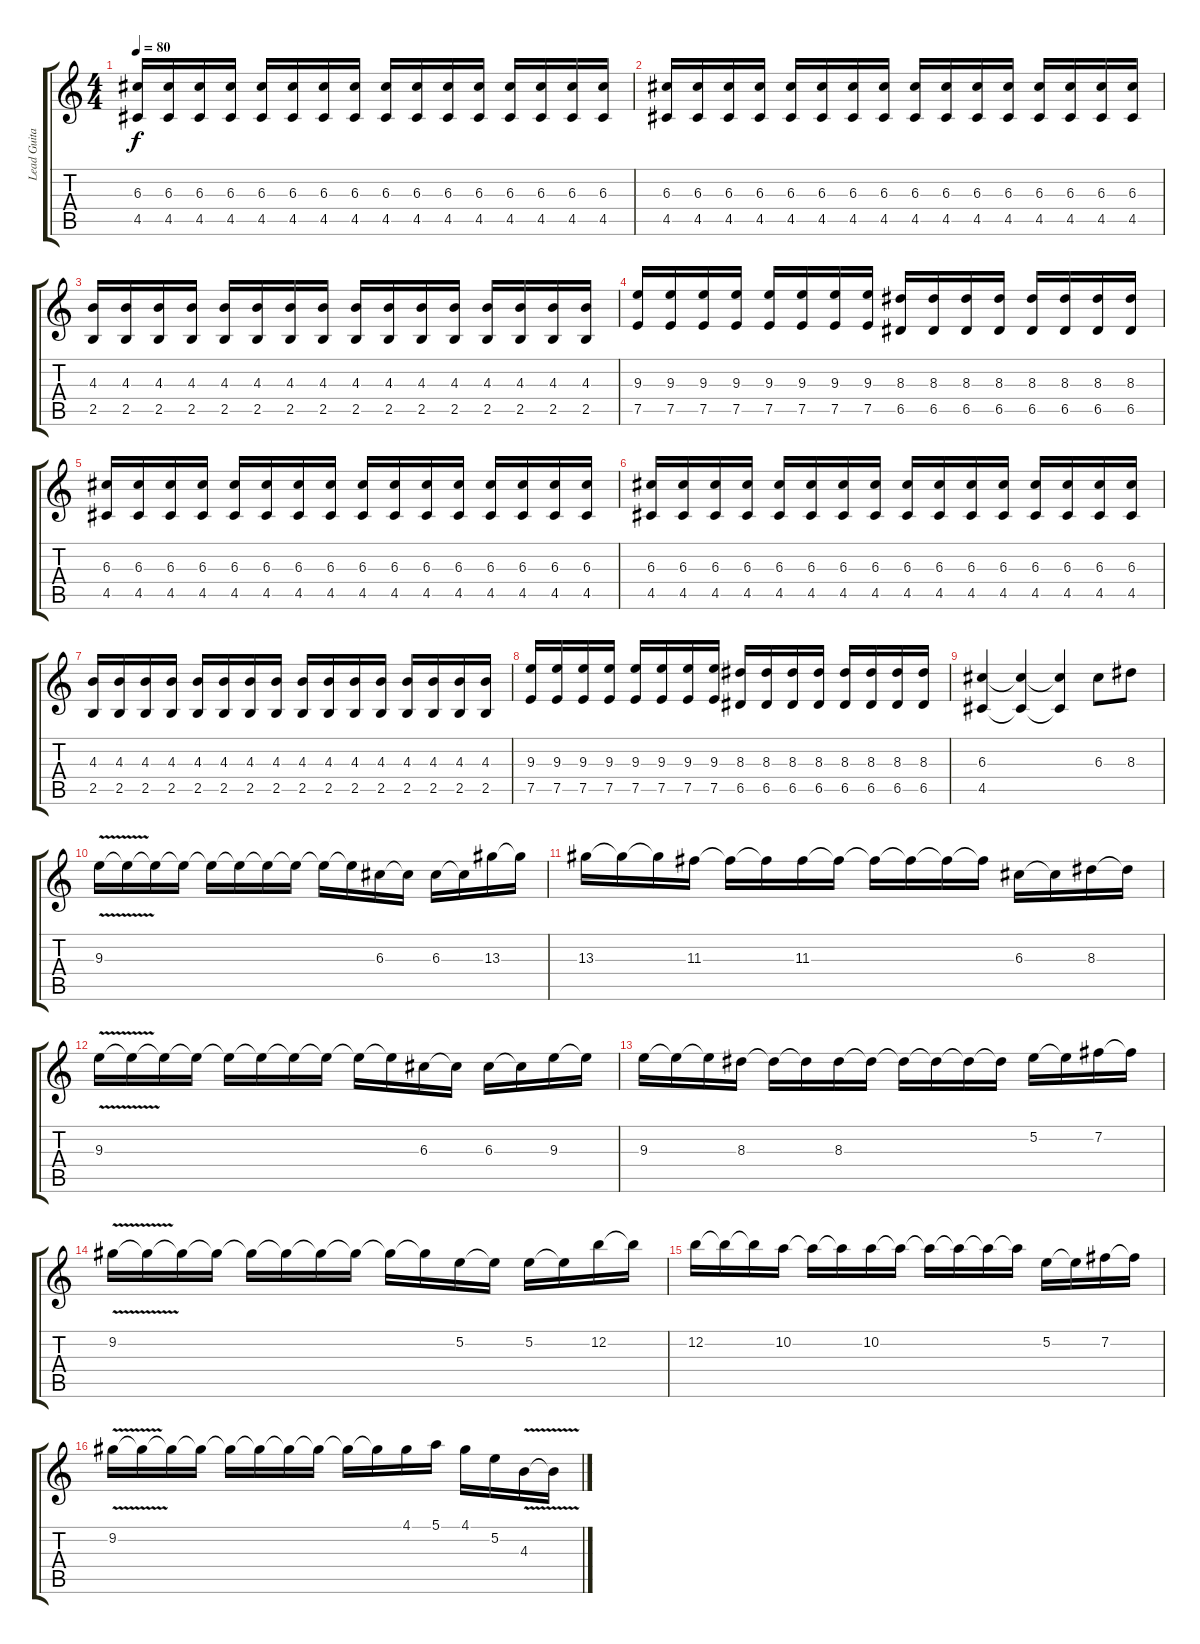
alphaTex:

\track ("Lead Guitar" "Lead Guita") {instrument distortionguitar}
\staff {score tabs}
\tuning (E4 B3 G3 D3 A2 E2) {hide}
\ts (4 4)
\tempo 80
\clef g2
\ks c
(6.3 4.5).16{dy f} (6.3 4.5).16 (6.3 4.5).16 (6.3 4.5).16 (6.3 4.5).16 (6.3 4.5).16 (6.3 4.5).16 (6.3 4.5).16 (6.3 4.5).16 (6.3 4.5).16 (6.3 4.5).16 (6.3 4.5).16 (6.3 4.5).16 (6.3 4.5).16 (6.3 4.5).16 (6.3 4.5).16 |
(6.3 4.5).16 (6.3 4.5).16 (6.3 4.5).16 (6.3 4.5).16 (6.3 4.5).16 (6.3 4.5).16 (6.3 4.5).16 (6.3 4.5).16 (6.3 4.5).16 (6.3 4.5).16 (6.3 4.5).16 (6.3 4.5).16 (6.3 4.5).16 (6.3 4.5).16 (6.3 4.5).16 (6.3 4.5).16 |
(4.3 2.5).16 (4.3 2.5).16 (4.3 2.5).16 (4.3 2.5).16 (4.3 2.5).16 (4.3 2.5).16 (4.3 2.5).16 (4.3 2.5).16 (4.3 2.5).16 (4.3 2.5).16 (4.3 2.5).16 (4.3 2.5).16 (4.3 2.5).16 (4.3 2.5).16 (4.3 2.5).16 (4.3 2.5).16 |
(9.3 7.5).16 (9.3 7.5).16 (9.3 7.5).16 (9.3 7.5).16 (9.3 7.5).16 (9.3 7.5).16 (9.3 7.5).16 (9.3 7.5).16 (8.3 6.5).16 (8.3 6.5).16 (8.3 6.5).16 (8.3 6.5).16 (8.3 6.5).16 (8.3 6.5).16 (8.3 6.5).16 (8.3 6.5).16 |
(6.3 4.5).16 (6.3 4.5).16 (6.3 4.5).16 (6.3 4.5).16 (6.3 4.5).16 (6.3 4.5).16 (6.3 4.5).16 (6.3 4.5).16 (6.3 4.5).16 (6.3 4.5).16 (6.3 4.5).16 (6.3 4.5).16 (6.3 4.5).16 (6.3 4.5).16 (6.3 4.5).16 (6.3 4.5).16 |
(6.3 4.5).16 (6.3 4.5).16 (6.3 4.5).16 (6.3 4.5).16 (6.3 4.5).16 (6.3 4.5).16 (6.3 4.5).16 (6.3 4.5).16 (6.3 4.5).16 (6.3 4.5).16 (6.3 4.5).16 (6.3 4.5).16 (6.3 4.5).16 (6.3 4.5).16 (6.3 4.5).16 (6.3 4.5).16 |
(4.3 2.5).16 (4.3 2.5).16 (4.3 2.5).16 (4.3 2.5).16 (4.3 2.5).16 (4.3 2.5).16 (4.3 2.5).16 (4.3 2.5).16 (4.3 2.5).16 (4.3 2.5).16 (4.3 2.5).16 (4.3 2.5).16 (4.3 2.5).16 (4.3 2.5).16 (4.3 2.5).16 (4.3 2.5).16 |
(9.3 7.5).16 (9.3 7.5).16 (9.3 7.5).16 (9.3 7.5).16 (9.3 7.5).16 (9.3 7.5).16 (9.3 7.5).16 (9.3 7.5).16 (8.3 6.5).16 (8.3 6.5).16 (8.3 6.5).16 (8.3 6.5).16 (8.3 6.5).16 (8.3 6.5).16 (8.3 6.5).16 (8.3 6.5).16 |
(6.3 4.5).4 (6.3{t} 4.5{t}).4 (6.3{t} 4.5{t}).4 6.3.8 8.3.8 |
9.3{v}.16 9.3{t}.16 9.3{t}.16 9.3{t}.16 9.3{t}.16 9.3{t}.16 9.3{t}.16 9.3{t}.16 9.3{t}.16 9.3{t}.16 6.3.16 6.3{t}.16 6.3.16 6.3{t}.16 13.3.16 13.3{t}.16 |
13.3.16 13.3{t}.16 13.3{t}.16 11.3.16 11.3{t}.16 11.3{t}.16 11.3.16 11.3{t}.16 11.3{t}.16 11.3{t}.16 11.3{t}.16 11.3{t}.16 6.3.16 6.3{t}.16 8.3.16 8.3{t}.16 |
9.3{v}.16 9.3{t}.16 9.3{t}.16 9.3{t}.16 9.3{t}.16 9.3{t}.16 9.3{t}.16 9.3{t}.16 9.3{t}.16 9.3{t}.16 6.3.16 6.3{t}.16 6.3.16 6.3{t}.16 9.3.16 9.3{t}.16 |
9.3.16 9.3{t}.16 9.3{t}.16 8.3.16 8.3{t}.16 8.3{t}.16 8.3.16 8.3{t}.16 8.3{t}.16 8.3{t}.16 8.3{t}.16 8.3{t}.16 5.2.16 5.2{t}.16 7.2.16 7.2{t}.16 |
9.2{v}.16 9.2{t}.16 9.2{t}.16 9.2{t}.16 9.2{t}.16 9.2{t}.16 9.2{t}.16 9.2{t}.16 9.2{t}.16 9.2{t}.16 5.2.16 5.2{t}.16 5.2.16 5.2{t}.16 12.2.16 12.2{t}.16 |
12.2.16 12.2{t}.16 12.2{t}.16 10.2.16 10.2{t}.16 10.2{t}.16 10.2.16 10.2{t}.16 10.2{t}.16 10.2{t}.16 10.2{t}.16 10.2{t}.16 5.2.16 5.2{t}.16 7.2.16 7.2{t}.16 |
9.2{v}.16 9.2{t}.16 9.2{t}.16 9.2{t}.16 9.2{t}.16 9.2{t}.16 9.2{t}.16 9.2{t}.16 9.2{t}.16 9.2{t}.16 4.1.16 5.1.16 4.1.16 5.2.16 4.3{v}.16 4.3{t}.16
